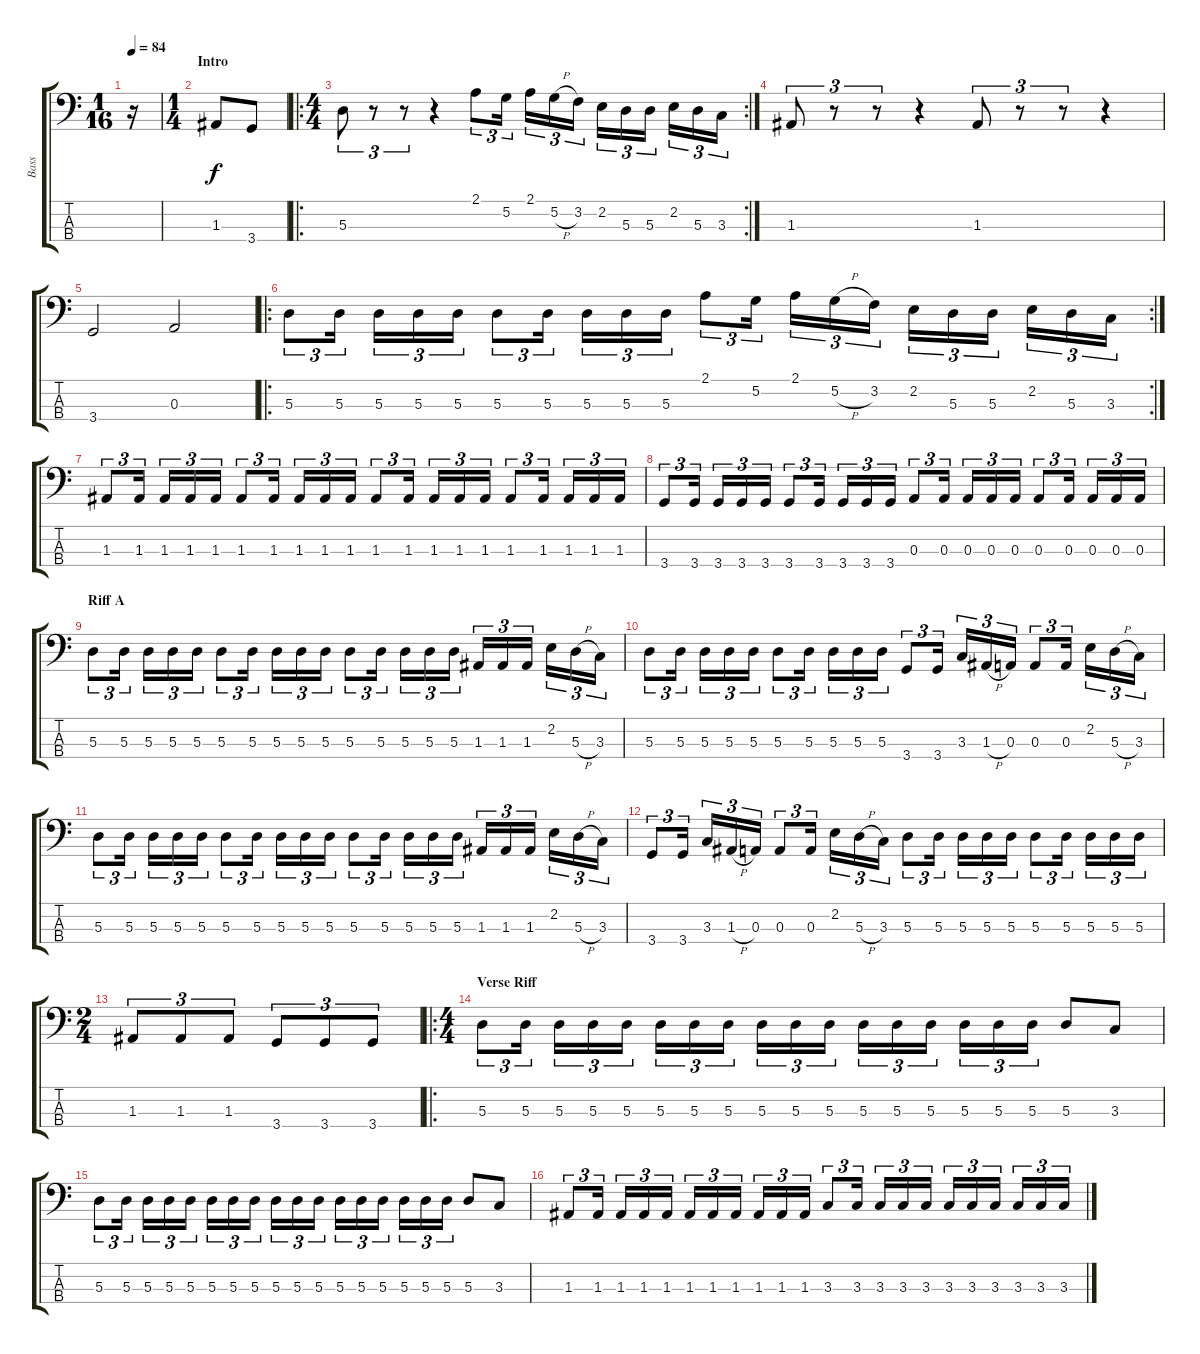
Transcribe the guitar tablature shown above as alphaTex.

\track ("Bass" "Bass") {instrument electricbassfinger}
\staff {score tabs}
\tuning (G2 D2 A1 E1) {hide}
\ts (1 16)
\tempo 84
\clef f4
\ks c
r.16{dy f instrument electricbassfinger} |
\ts (1 4)
\section ("" "Intro")
1.3.8 3.4.8 |
\ro
\rc 2
\ts (4 4)
5.3.8{tu (3 2)} r.8{tu (3 2)} r.8{tu (3 2)} r.4 2.1.8{tu (3 2)} 5.2.16{tu (3 2)} 2.1.16{tu (3 2)} 5.2{h}.16{tu (3 2)} 3.2.16{tu (3 2)} 2.2.16{tu (3 2)} 5.3.16{tu (3 2)} 5.3.16{tu (3 2)} 2.2.16{tu (3 2)} 5.3.16{tu (3 2)} 3.3.16{tu (3 2)} |
1.3.8{tu (3 2)} r.8{tu (3 2)} r.8{tu (3 2)} r.4 1.3.8{tu (3 2)} r.8{tu (3 2)} r.8{tu (3 2)} r.4 |
3.4.2 0.3.2 |
\ro
\rc 2
5.3.8{tu (3 2)} 5.3.16{tu (3 2)} 5.3.16{tu (3 2)} 5.3.16{tu (3 2)} 5.3.16{tu (3 2)} 5.3.8{tu (3 2)} 5.3.16{tu (3 2)} 5.3.16{tu (3 2)} 5.3.16{tu (3 2)} 5.3.16{tu (3 2)} 2.1.8{tu (3 2)} 5.2.16{tu (3 2)} 2.1.16{tu (3 2)} 5.2{h}.16{tu (3 2)} 3.2.16{tu (3 2)} 2.2.16{tu (3 2)} 5.3.16{tu (3 2)} 5.3.16{tu (3 2)} 2.2.16{tu (3 2)} 5.3.16{tu (3 2)} 3.3.16{tu (3 2)} |
1.3.8{tu (3 2)} 1.3.16{tu (3 2)} 1.3.16{tu (3 2)} 1.3.16{tu (3 2)} 1.3.16{tu (3 2)} 1.3.8{tu (3 2)} 1.3.16{tu (3 2)} 1.3.16{tu (3 2)} 1.3.16{tu (3 2)} 1.3.16{tu (3 2)} 1.3.8{tu (3 2)} 1.3.16{tu (3 2)} 1.3.16{tu (3 2)} 1.3.16{tu (3 2)} 1.3.16{tu (3 2)} 1.3.8{tu (3 2)} 1.3.16{tu (3 2)} 1.3.16{tu (3 2)} 1.3.16{tu (3 2)} 1.3.16{tu (3 2)} |
3.4.8{tu (3 2)} 3.4.16{tu (3 2)} 3.4.16{tu (3 2)} 3.4.16{tu (3 2)} 3.4.16{tu (3 2)} 3.4.8{tu (3 2)} 3.4.16{tu (3 2)} 3.4.16{tu (3 2)} 3.4.16{tu (3 2)} 3.4.16{tu (3 2)} 0.3.8{tu (3 2)} 0.3.16{tu (3 2)} 0.3.16{tu (3 2)} 0.3.16{tu (3 2)} 0.3.16{tu (3 2)} 0.3.8{tu (3 2)} 0.3.16{tu (3 2)} 0.3.16{tu (3 2)} 0.3.16{tu (3 2)} 0.3.16{tu (3 2)} |
\section ("" "Riff A")
5.3.8{tu (3 2)} 5.3.16{tu (3 2)} 5.3.16{tu (3 2)} 5.3.16{tu (3 2)} 5.3.16{tu (3 2)} 5.3.8{tu (3 2)} 5.3.16{tu (3 2)} 5.3.16{tu (3 2)} 5.3.16{tu (3 2)} 5.3.16{tu (3 2)} 5.3.8{tu (3 2)} 5.3.16{tu (3 2)} 5.3.16{tu (3 2)} 5.3.16{tu (3 2)} 5.3.16{tu (3 2)} 1.3.16{tu (3 2)} 1.3.16{tu (3 2)} 1.3.16{tu (3 2)} 2.2.16{tu (3 2)} 5.3{h}.16{tu (3 2)} 3.3.16{tu (3 2)} |
5.3.8{tu (3 2)} 5.3.16{tu (3 2)} 5.3.16{tu (3 2)} 5.3.16{tu (3 2)} 5.3.16{tu (3 2)} 5.3.8{tu (3 2)} 5.3.16{tu (3 2)} 5.3.16{tu (3 2)} 5.3.16{tu (3 2)} 5.3.16{tu (3 2)} 3.4.8{tu (3 2)} 3.4.16{tu (3 2)} 3.3.16{tu (3 2)} 1.3{h}.16{tu (3 2)} 0.3.16{tu (3 2)} 0.3.8{tu (3 2)} 0.3.16{tu (3 2)} 2.2.16{tu (3 2)} 5.3{h}.16{tu (3 2)} 3.3.16{tu (3 2)} |
5.3.8{tu (3 2)} 5.3.16{tu (3 2)} 5.3.16{tu (3 2)} 5.3.16{tu (3 2)} 5.3.16{tu (3 2)} 5.3.8{tu (3 2)} 5.3.16{tu (3 2)} 5.3.16{tu (3 2)} 5.3.16{tu (3 2)} 5.3.16{tu (3 2)} 5.3.8{tu (3 2)} 5.3.16{tu (3 2)} 5.3.16{tu (3 2)} 5.3.16{tu (3 2)} 5.3.16{tu (3 2)} 1.3.16{tu (3 2)} 1.3.16{tu (3 2)} 1.3.16{tu (3 2)} 2.2.16{tu (3 2)} 5.3{h}.16{tu (3 2)} 3.3.16{tu (3 2)} |
3.4.8{tu (3 2)} 3.4.16{tu (3 2)} 3.3.16{tu (3 2)} 1.3{h}.16{tu (3 2)} 0.3.16{tu (3 2)} 0.3.8{tu (3 2)} 0.3.16{tu (3 2)} 2.2.16{tu (3 2)} 5.3{h}.16{tu (3 2)} 3.3.16{tu (3 2)} 5.3.8{tu (3 2)} 5.3.16{tu (3 2)} 5.3.16{tu (3 2)} 5.3.16{tu (3 2)} 5.3.16{tu (3 2)} 5.3.8{tu (3 2)} 5.3.16{tu (3 2)} 5.3.16{tu (3 2)} 5.3.16{tu (3 2)} 5.3.16{tu (3 2)} |
\ts (2 4)
1.3.8{tu (3 2)} 1.3.8{tu (3 2)} 1.3.8{tu (3 2)} 3.4.8{tu (3 2)} 3.4.8{tu (3 2)} 3.4.8{tu (3 2)} |
\ro
\ts (4 4)
\section ("" "Verse Riff")
5.3.8{tu (3 2)} 5.3.16{tu (3 2)} 5.3.16{tu (3 2)} 5.3.16{tu (3 2)} 5.3.16{tu (3 2)} 5.3.16{tu (3 2)} 5.3.16{tu (3 2)} 5.3.16{tu (3 2)} 5.3.16{tu (3 2)} 5.3.16{tu (3 2)} 5.3.16{tu (3 2)} 5.3.16{tu (3 2)} 5.3.16{tu (3 2)} 5.3.16{tu (3 2)} 5.3.16{tu (3 2)} 5.3.16{tu (3 2)} 5.3.16{tu (3 2)} 5.3.8 3.3.8 |
5.3.8{tu (3 2)} 5.3.16{tu (3 2)} 5.3.16{tu (3 2)} 5.3.16{tu (3 2)} 5.3.16{tu (3 2)} 5.3.16{tu (3 2)} 5.3.16{tu (3 2)} 5.3.16{tu (3 2)} 5.3.16{tu (3 2)} 5.3.16{tu (3 2)} 5.3.16{tu (3 2)} 5.3.16{tu (3 2)} 5.3.16{tu (3 2)} 5.3.16{tu (3 2)} 5.3.16{tu (3 2)} 5.3.16{tu (3 2)} 5.3.16{tu (3 2)} 5.3.8 3.3.8 |
1.3.8{tu (3 2)} 1.3.16{tu (3 2)} 1.3.16{tu (3 2)} 1.3.16{tu (3 2)} 1.3.16{tu (3 2)} 1.3.16{tu (3 2)} 1.3.16{tu (3 2)} 1.3.16{tu (3 2)} 1.3.16{tu (3 2)} 1.3.16{tu (3 2)} 1.3.16{tu (3 2)} 3.3.8{tu (3 2)} 3.3.16{tu (3 2)} 3.3.16{tu (3 2)} 3.3.16{tu (3 2)} 3.3.16{tu (3 2)} 3.3.16{tu (3 2)} 3.3.16{tu (3 2)} 3.3.16{tu (3 2)} 3.3.16{tu (3 2)} 3.3.16{tu (3 2)} 3.3.16{tu (3 2)}
